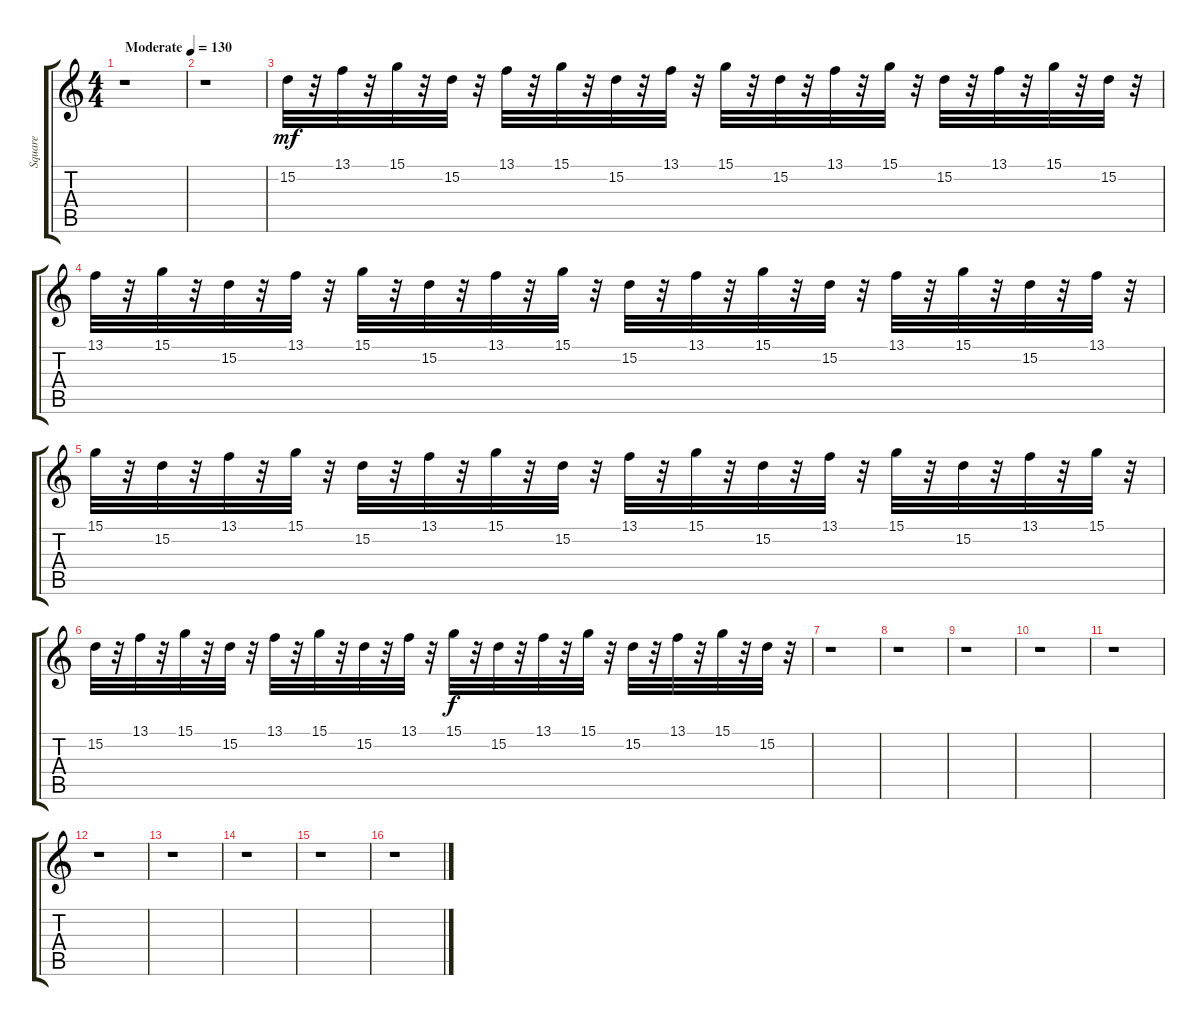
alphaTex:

\track ("Square" "Square") {instrument lead1square}
\staff {score tabs}
\tuning (E4 B3 G3 D3 A2 E2) {hide}
\ts (4 4)
\tempo (130 "Moderate")
\clef g2
\ks c
r.1{dy mf instrument lead1square} |
r.1 |
15.2.32 r.32 13.1.32 r.32 15.1.32 r.32 15.2.32 r.32 13.1.32 r.32 15.1.32 r.32 15.2.32 r.32 13.1.32 r.32 15.1.32 r.32 15.2.32 r.32 13.1.32 r.32 15.1.32 r.32 15.2.32 r.32 13.1.32 r.32 15.1.32 r.32 15.2.32 r.32 |
13.1.32 r.32 15.1.32 r.32 15.2.32 r.32 13.1.32 r.32 15.1.32 r.32 15.2.32 r.32 13.1.32 r.32 15.1.32 r.32 15.2.32 r.32 13.1.32 r.32 15.1.32 r.32 15.2.32 r.32 13.1.32 r.32 15.1.32 r.32 15.2.32 r.32 13.1.32 r.32 |
15.1.32 r.32 15.2.32 r.32 13.1.32 r.32 15.1.32 r.32 15.2.32 r.32 13.1.32 r.32 15.1.32 r.32 15.2.32 r.32 13.1.32 r.32 15.1.32 r.32 15.2.32 r.32 13.1.32 r.32 15.1.32 r.32 15.2.32 r.32 13.1.32 r.32 15.1.32 r.32 |
15.2.32 r.32 13.1.32 r.32 15.1.32 r.32 15.2.32 r.32 13.1.32 r.32 15.1.32 r.32 15.2.32 r.32 13.1.32 r.32 15.1.32{dy f} r.32 15.2.32 r.32 13.1.32 r.32 15.1.32 r.32 15.2.32 r.32 13.1.32 r.32 15.1.32 r.32 15.2.32 r.32 |
r.1 |
r.1 |
r.1 |
r.1 |
r.1 |
r.1 |
r.1 |
r.1 |
r.1 |
r.1
